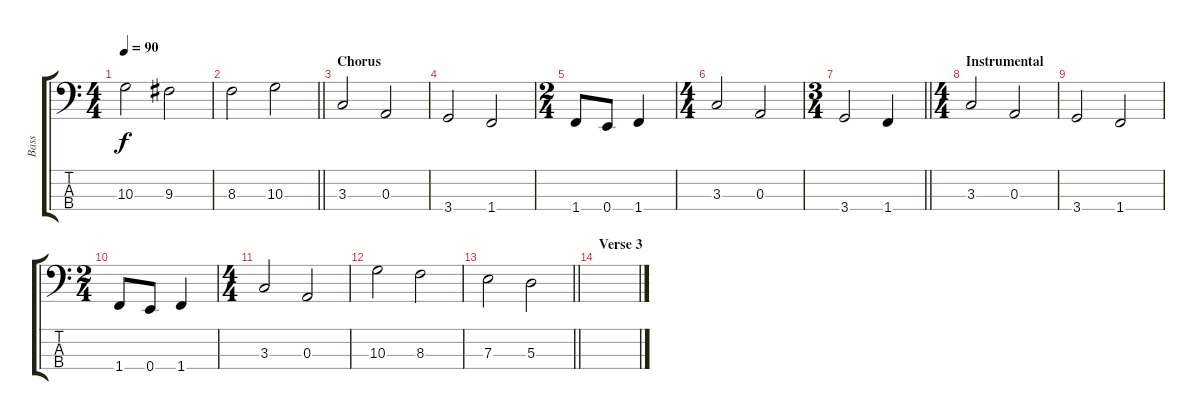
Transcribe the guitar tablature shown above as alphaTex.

\track ("Bass" "Bass") {instrument electricbassfinger}
\staff {score tabs}
\tuning (G2 D2 A1 E1) {hide}
\ts (4 4)
\tempo 90
\clef f4
\ks c
10.3.2{dy f} 9.3.2 |
\barLineRight lightlight
8.3.2 10.3.2 |
\section ("" "Chorus")
3.3.2 0.3.2 |
3.4.2 1.4.2 |
\ts (2 4)
1.4.8 0.4.8 1.4.4 |
\ts (4 4)
3.3.2 0.3.2 |
\ts (3 4)
\barLineRight lightlight
3.4.2 1.4.4 |
\ts (4 4)
\section ("" "Instrumental")
3.3.2 0.3.2 |
3.4.2 1.4.2 |
\ts (2 4)
1.4.8 0.4.8 1.4.4 |
\ts (4 4)
3.3.2 0.3.2 |
10.3.2 8.3.2 |
\barLineRight lightlight
7.3.2 5.3.2 |
\section ("" "Verse 3")
